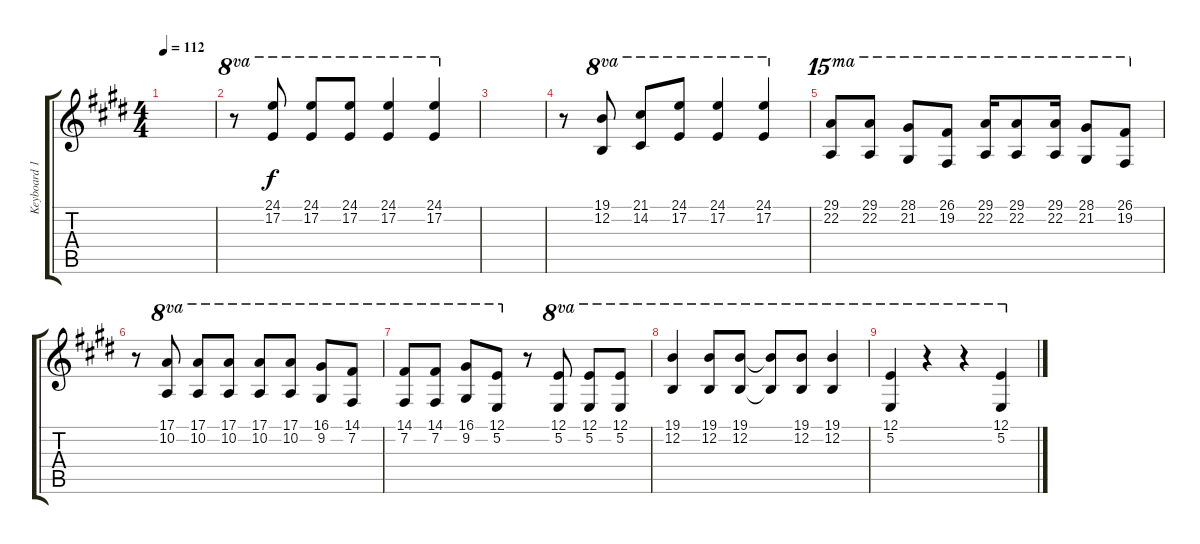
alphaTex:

\track ("Keyboard 1" "Keyboard 1") {instrument acousticgrandpiano}
\staff {score tabs}
\tuning (E4 B3 G3 D3 A2 E2) {hide}
\ts (4 4)
\tempo 112
\clef g2
\ks e
|
r.8{ot 8va} (24.1 17.2).8{ot 8va} (24.1 17.2).8{ot 8va} (24.1 17.2).8{ot 8va} (24.1 17.2).4{ot 8va} (24.1 17.2).4{ot 8va} |
|
r.8 (19.1 12.2).8{ot 8va} (21.1 14.2).8{ot 8va} (24.1 17.2).8{ot 8va} (24.1 17.2).4{ot 8va} (24.1 17.2).4{ot 8va} |
(29.1 22.2).8{ot 15ma} (29.1 22.2).8{ot 15ma} (28.1 21.2).8{ot 15ma} (26.1 19.2).8{ot 15ma} (29.1 22.2).16{ot 15ma} (29.1 22.2).8{ot 15ma} (29.1 22.2).16{ot 15ma} (28.1 21.2).8{ot 15ma} (26.1 19.2).8{ot 15ma} |
r.8 (17.1 10.2).8{ot 8va} (17.1 10.2).8{ot 8va} (17.1 10.2).8{ot 8va} (17.1 10.2).8{ot 8va} (17.1 10.2).8{ot 8va} (16.1 9.2).8{ot 8va} (14.1 7.2).8{ot 8va} |
(14.1 7.2).8{ot 8va} (14.1 7.2).8{ot 8va} (16.1 9.2).8{ot 8va} (12.1 5.2).8{ot 8va} r.8 (12.1 5.2).8{ot 8va} (12.1 5.2).8{ot 8va} (12.1 5.2).8{ot 8va} |
(19.1 12.2).4{ot 8va} (19.1 12.2).8{ot 8va} (19.1 12.2).8{ot 8va} (19.1{t} 12.2{t}).8{ot 8va} (19.1 12.2).8{ot 8va} (19.1 12.2).4{ot 8va} |
(12.1 5.2).4{ot 8va} r.4{ot 8va} r.4{ot 8va} (12.1 5.2).4{ot 8va}
